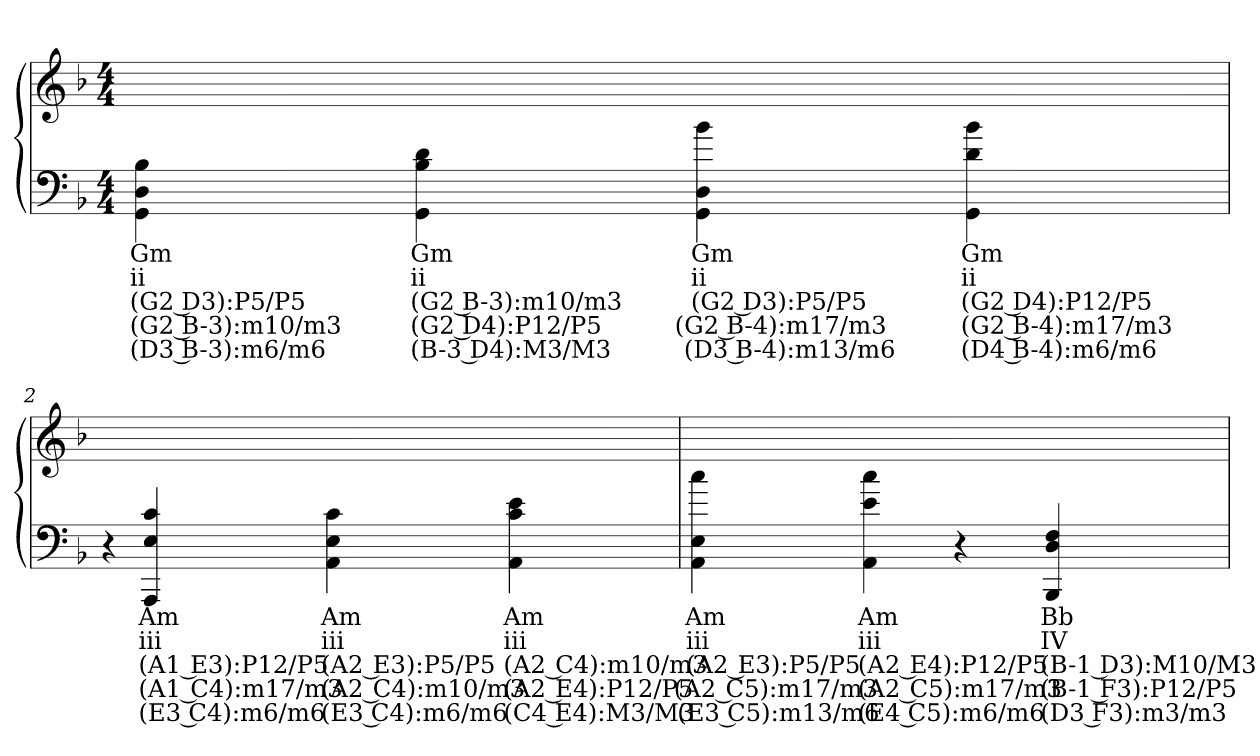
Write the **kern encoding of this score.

**kern	**text	**text	**text	**text	**text	**kern
*part2	*part2	*part2	*part2	*part2	*part2	*part1
*staff2	*staff2	*staff2	*staff2	*staff2	*staff2	*staff1
*clefF4	*	*	*	*	*	*clefG2
*k[b-]	*	*	*	*	*	*k[b-]
*F:	*	*	*	*	*	*F:
*M4/4	*	*	*	*	*	*M4/4
*MM60	*	*	*	*	*	*MM60
=1	=1	=1	=1	=1	=1	=1
4GG 4D 4B-	Gm	ii	(G2 D3):P5/P5	(G2 B-3):m10/m3	(D3 B-3):m6/m6	1ryy
4GG 4B- 4d	Gm	ii	(G2 B-3):m10/m3	(G2 D4):P12/P5	(B-3 D4):M3/M3	.
4GG 4D 4b-	Gm	ii	(G2 D3):P5/P5	(G2 B-4):m17/m3	(D3 B-4):m13/m6	.
4GG 4d 4b-	Gm	ii	(G2 D4):P12/P5	(G2 B-4):m17/m3	(D4 B-4):m6/m6	.
=2	=2	=2	=2	=2	=2	=2
4r	.	.	.	.	.	1ryy
4AAA 4E 4c	Am	iii	(A1 E3):P12/P5	(A1 C4):m17/m3	(E3 C4):m6/m6	.
4AA 4E 4c	Am	iii	(A2 E3):P5/P5	(A2 C4):m10/m3	(E3 C4):m6/m6	.
4AA 4c 4e	Am	iii	(A2 C4):m10/m3	(A2 E4):P12/P5	(C4 E4):M3/M3	.
=3	=3	=3	=3	=3	=3	=3
4AA 4E 4cc	Am	iii	(A2 E3):P5/P5	(A2 C5):m17/m3	(E3 C5):m13/m6	1ryy
4AA 4e 4cc	Am	iii	(A2 E4):P12/P5	(A2 C5):m17/m3	(E4 C5):m6/m6	.
4r	.	.	.	.	.	.
4BBB- 4D 4F	Bb	IV	(B-1 D3):M10/M3	(B-1 F3):P12/P5	(D3 F3):m3/m3	.
=	=	=	=	=	=	=
*-	*-	*-	*-	*-	*-	*-
